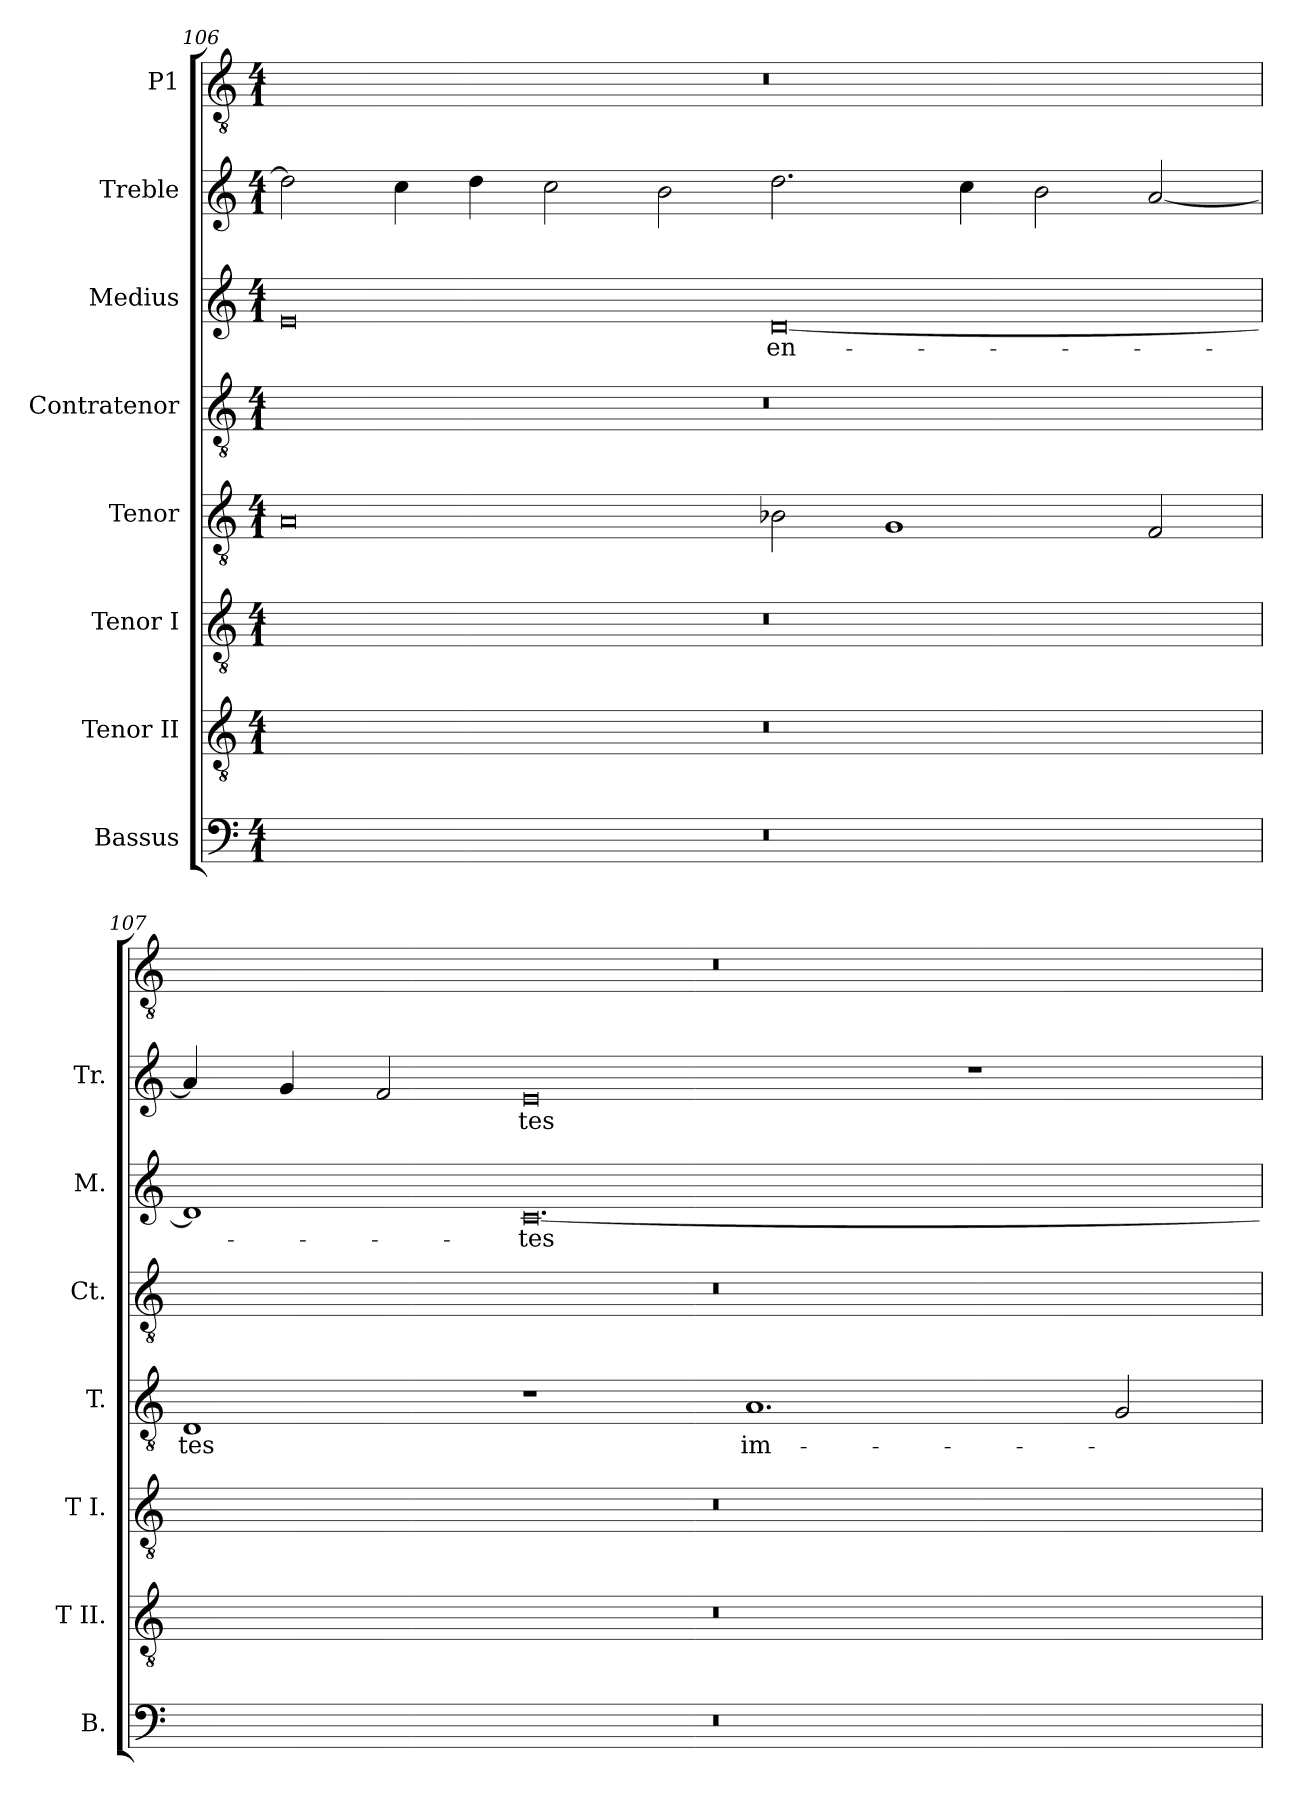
**kern	**kern	**kern	**kern	**text	**kern	**kern	**text	**kern	**text	**kern
*part8	*part7	*part6	*part5	*part5	*part4	*part3	*part3	*part2	*part2	*part1
*staff8	*staff7	*staff6	*staff5	*staff5	*staff4	*staff3	*staff3	*staff2	*staff2	*staff1
*I"Bassus	*I"Tenor II	*I"Tenor I	*I"Tenor	*	*I"Contratenor	*I"Medius	*	*I"Treble	*	*I"P1
*I'B.	*I'T II.	*I'T I.	*I'T.	*	*I'Ct.	*I'M.	*	*I'Tr.	*	*
*clefF4	*clefGv2	*clefGv2	*clefGv2	*	*clefGv2	*clefG2	*	*clefG2	*	*clefGv2
*	*ITrd7c12	*ITrd7c12	*ITrd7c12	*	*ITrd7c12	*	*	*	*	*ITrd7c12
*k[]	*k[]	*k[]	*k[]	*	*k[]	*k[]	*	*k[]	*	*k[]
*C:	*C:	*C:	*C:	*	*C:	*C:	*	*C:	*	*C:
*M4/1	*M4/1	*M4/1	*M4/1	*	*M4/1	*M4/1	*	*M4/1	*	*M4/1
=106	=106	=106	=106	=106	=106	=106	=106	=106	=106	=106
!LO:N:vis=1	!LO:N:vis=1	!LO:N:vis=1	!	!	!LO:N:vis=1	!	!	!	!	!LO:N:vis=1
00r	00r	00r	0AAi	.	00r	0ei	.	2ddi\]	.	00r
.	.	.	.	.	.	.	.	4cci\	.	.
.	.	.	.	.	.	.	.	4ddi\	.	.
.	.	.	.	.	.	.	.	2cci\	.	.
.	.	.	.	.	.	.	.	2bi\	.	.
!	!	!	!	!	!	!	!LO:LY:b:color=#000000	!	!	!
.	.	.	2BB-Xi\	.	.	[<0di	-en-	2.ddi\	.	.
.	.	.	1GGi	.	.	.	.	.	.	.
.	.	.	.	.	.	.	.	4cci\	.	.
.	.	.	.	.	.	.	.	2bi\	.	.
.	.	.	2FFi/	.	.	.	.	[<2ai/	.	.
=107`	=107`	=107`	=107`	=107`	=107`	=107`	=107`	=107`	=107`	=107`
!LO:N:vis=1	!LO:N:vis=1	!LO:N:vis=1	!	!	!	!	!	!	!	!
!	!	!	!	!LO:LY:b:color=#000000	!LO:N:vis=1	!	!	!	!	!LO:N:vis=1
00r	00r	00r	1DDi	-tes	00r	1di]	.	4ai/]	.	00r
.	.	.	.	.	.	.	.	4gi/	.	.
.	.	.	.	.	.	.	.	2fi/	.	.
!	!	!	!	!	!	!	!LO:LY:b:color=#000000	!	!	!
!	!	!	!	!	!	!	!	!	!LO:LY:b:color=#000000	!
.	.	.	1r	.	.	[<0.ci	-tes	0ei	-tes	.
!	!	!	!	!LO:LY:b:color=#000000	!	!	!	!	!	!
.	.	.	1.AAi	im-	.	.	.	.	.	.
.	.	.	.	.	.	.	.	1r	.	.
.	.	.	2GGi/	.	.	.	.	.	.	.
=`	=`	=`	=`	=`	=`	=`	=`	=`	=`	=`
*-	*-	*-	*-	*-	*-	*-	*-	*-	*-	*-
